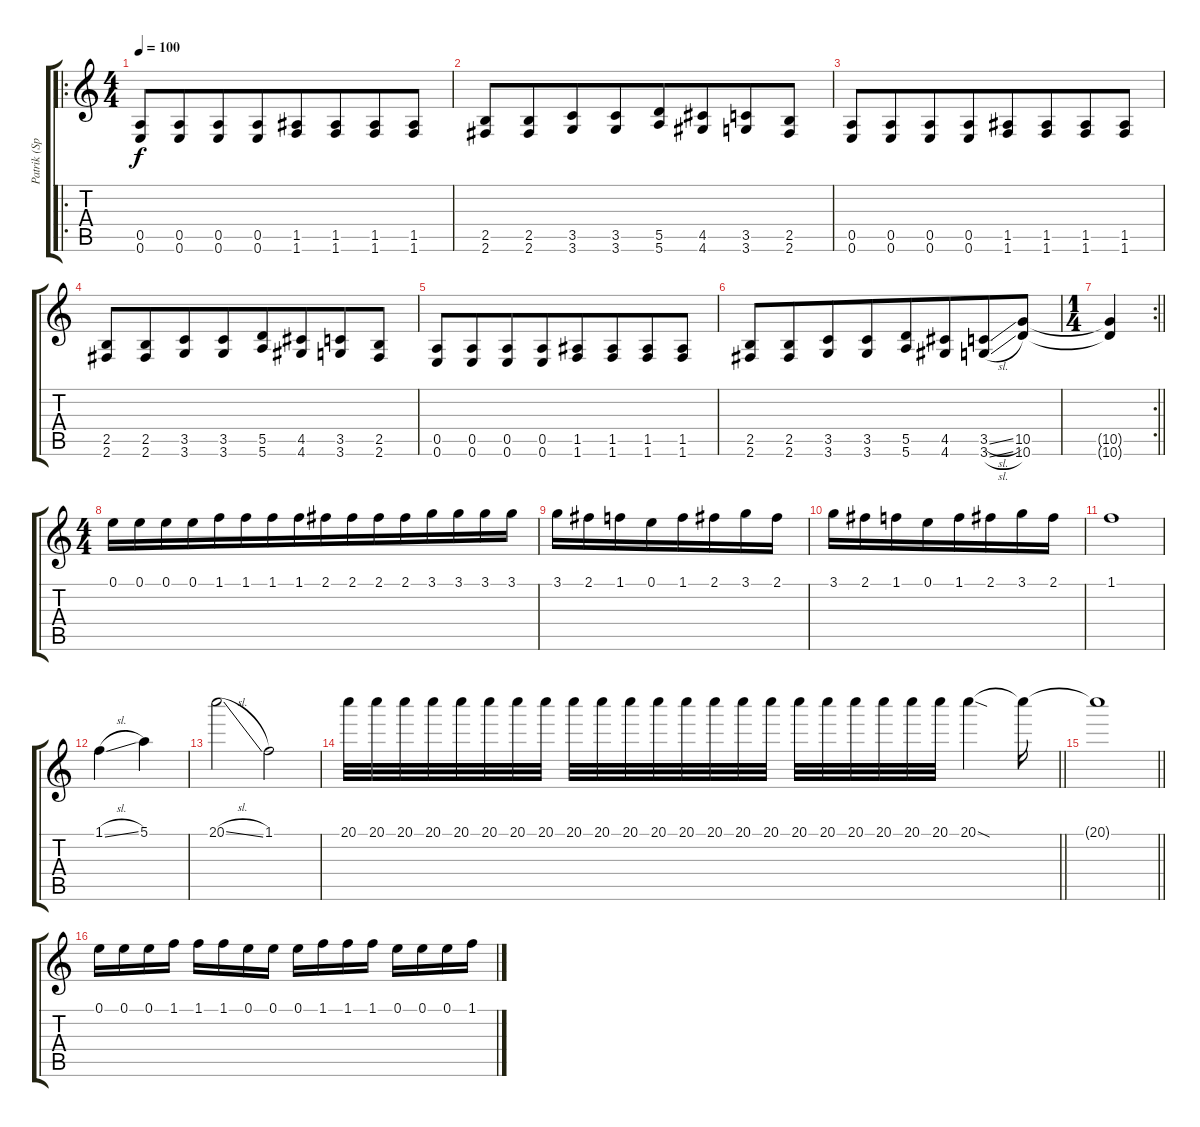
\track ("Patrik (Speaker: metal)" "Patrik (Sp") {instrument distortionguitar}
\staff {score tabs}
\tuning (E4 B3 G3 D3 A2 E2) {hide}
\ro
\ts (4 4)
\tempo 100
\clef g2
\ks c
(0.5 0.6).8{dy f beam merge} (0.5 0.6).8{beam merge} (0.5 0.6).8{beam merge} (0.5 0.6).8{beam merge} (1.5 1.6).8{beam merge} (1.5 1.6).8{beam merge} (1.5 1.6).8{beam merge} (1.5 1.6).8 |
(2.5 2.6).8{beam merge} (2.5 2.6).8{beam merge} (3.5 3.6).8{beam merge} (3.5 3.6).8{beam merge} (5.5 5.6).8{beam merge} (4.5 4.6).8{beam merge} (3.5 3.6).8{beam merge} (2.5 2.6).8 |
(0.5 0.6).8{beam merge} (0.5 0.6).8{beam merge} (0.5 0.6).8{beam merge} (0.5 0.6).8{beam merge} (1.5 1.6).8{beam merge} (1.5 1.6).8{beam merge} (1.5 1.6).8{beam merge} (1.5 1.6).8 |
(2.5 2.6).8{beam merge} (2.5 2.6).8{beam merge} (3.5 3.6).8{beam merge} (3.5 3.6).8{beam merge} (5.5 5.6).8{beam merge} (4.5 4.6).8{beam merge} (3.5 3.6).8{beam merge} (2.5 2.6).8 |
(0.5 0.6).8{beam merge} (0.5 0.6).8{beam merge} (0.5 0.6).8{beam merge} (0.5 0.6).8{beam merge} (1.5 1.6).8{beam merge} (1.5 1.6).8{beam merge} (1.5 1.6).8{beam merge} (1.5 1.6).8 |
(2.5 2.6).8{beam merge} (2.5 2.6).8{beam merge} (3.5 3.6).8{beam merge} (3.5 3.6).8{beam merge} (5.5 5.6).8{beam merge} (4.5 4.6).8{beam merge} (3.5{sl} 3.6{sl}).8{beam merge} (10.5 10.6).8 |
\rc 2
\ts (1 4)
\barLineRight lightlight
(10.5{t} 10.6{t}).4 |
\ts (4 4)
0.1.16 0.1.16 0.1.16 0.1.16{beam merge} 1.1.16 1.1.16 1.1.16 1.1.16{beam merge} 2.1.16 2.1.16 2.1.16 2.1.16{beam merge} 3.1.16 3.1.16 3.1.16 3.1.16 |
3.1.16 2.1.16 1.1.16 0.1.16{beam merge} 1.1.16 2.1.16 3.1.16 2.1.16 |
3.1.16 2.1.16 1.1.16 0.1.16{beam merge} 1.1.16 2.1.16 3.1.16 2.1.16 |
1.1.1 |
1.1{sl}.4 5.1.4 |
20.1{sl}.2 1.1.2 |
\barLineRight lightlight
20.1.32 20.1.32 20.1.32 20.1.32 20.1.32 20.1.32 20.1.32 20.1.32 20.1.32 20.1.32 20.1.32 20.1.32 20.1.32 20.1.32 20.1.32 20.1.32 20.1.32 20.1.32 20.1.32 20.1.32 20.1.32 20.1.32 20.1{sod}.4 20.1{t}.16 |
\barLineRight lightlight
20.1{t}.1 |
0.1.16 0.1.16 0.1.16 1.1.16 1.1.16 1.1.16 0.1.16 0.1.16 0.1.16 1.1.16 1.1.16 1.1.16 0.1.16 0.1.16 0.1.16 1.1.16
